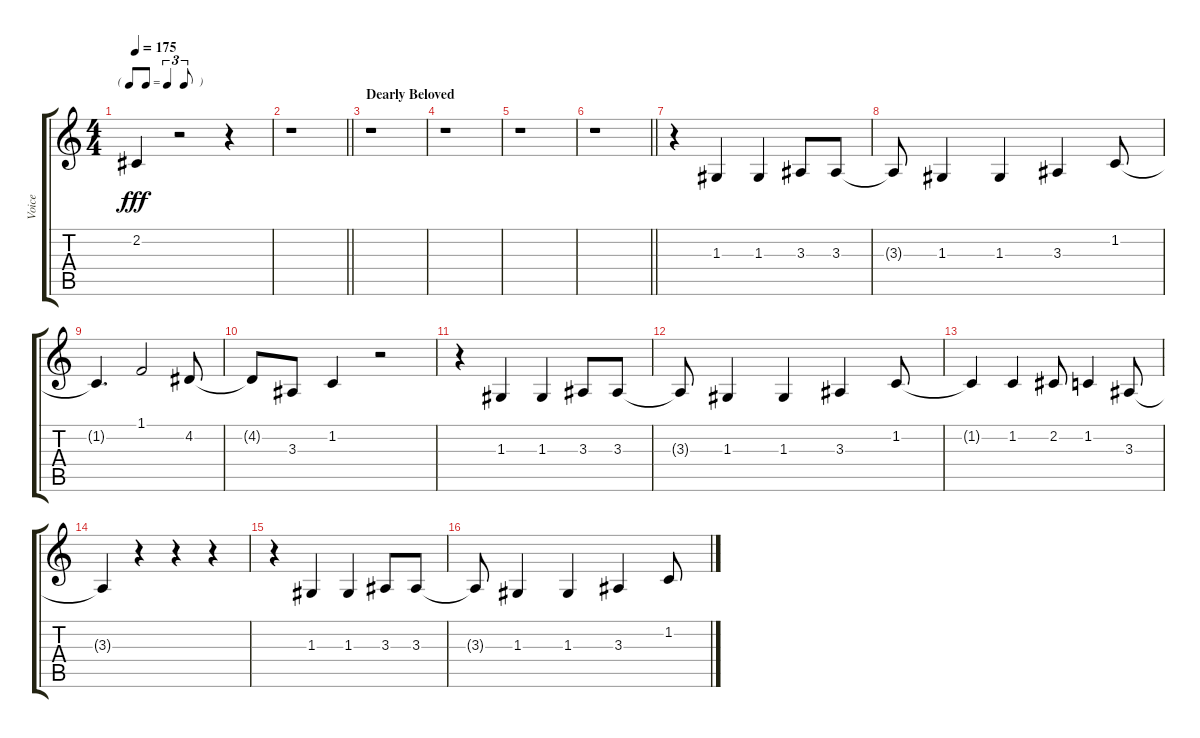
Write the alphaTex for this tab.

\track ("Voice" "Voice") {instrument drawbarorgan}
\staff {score tabs}
\tuning (E4 B3 G3 D3 A2 E2) {hide}
\ts (4 4)
\tf triplet8th
\tempo 175
\clef g2
\ks c
2.2.4{dy fff} r.2 r.4 |
\barLineRight lightlight
r.1 |
\section ("" "Dearly Beloved")
r.1 |
r.1 |
r.1 |
\barLineRight lightlight
r.1 |
r.4 1.3.4 1.3.4 3.3.8 3.3.8 |
3.3{t}.8 1.3.4 1.3.4 3.3.4 1.2.8 |
1.2{t}.4{d} 1.1.2 4.2.8 |
4.2{t}.8 3.3.8 1.2.4 r.2 |
r.4 1.3.4 1.3.4 3.3.8 3.3.8 |
3.3{t}.8 1.3.4 1.3.4 3.3.4 1.2.8 |
1.2{t}.4 1.2.4 2.2.8 1.2.4 3.3.8 |
3.3{t}.4 r.4 r.4 r.4 |
r.4 1.3.4 1.3.4 3.3.8 3.3.8 |
3.3{t}.8 1.3.4 1.3.4 3.3.4 1.2.8
